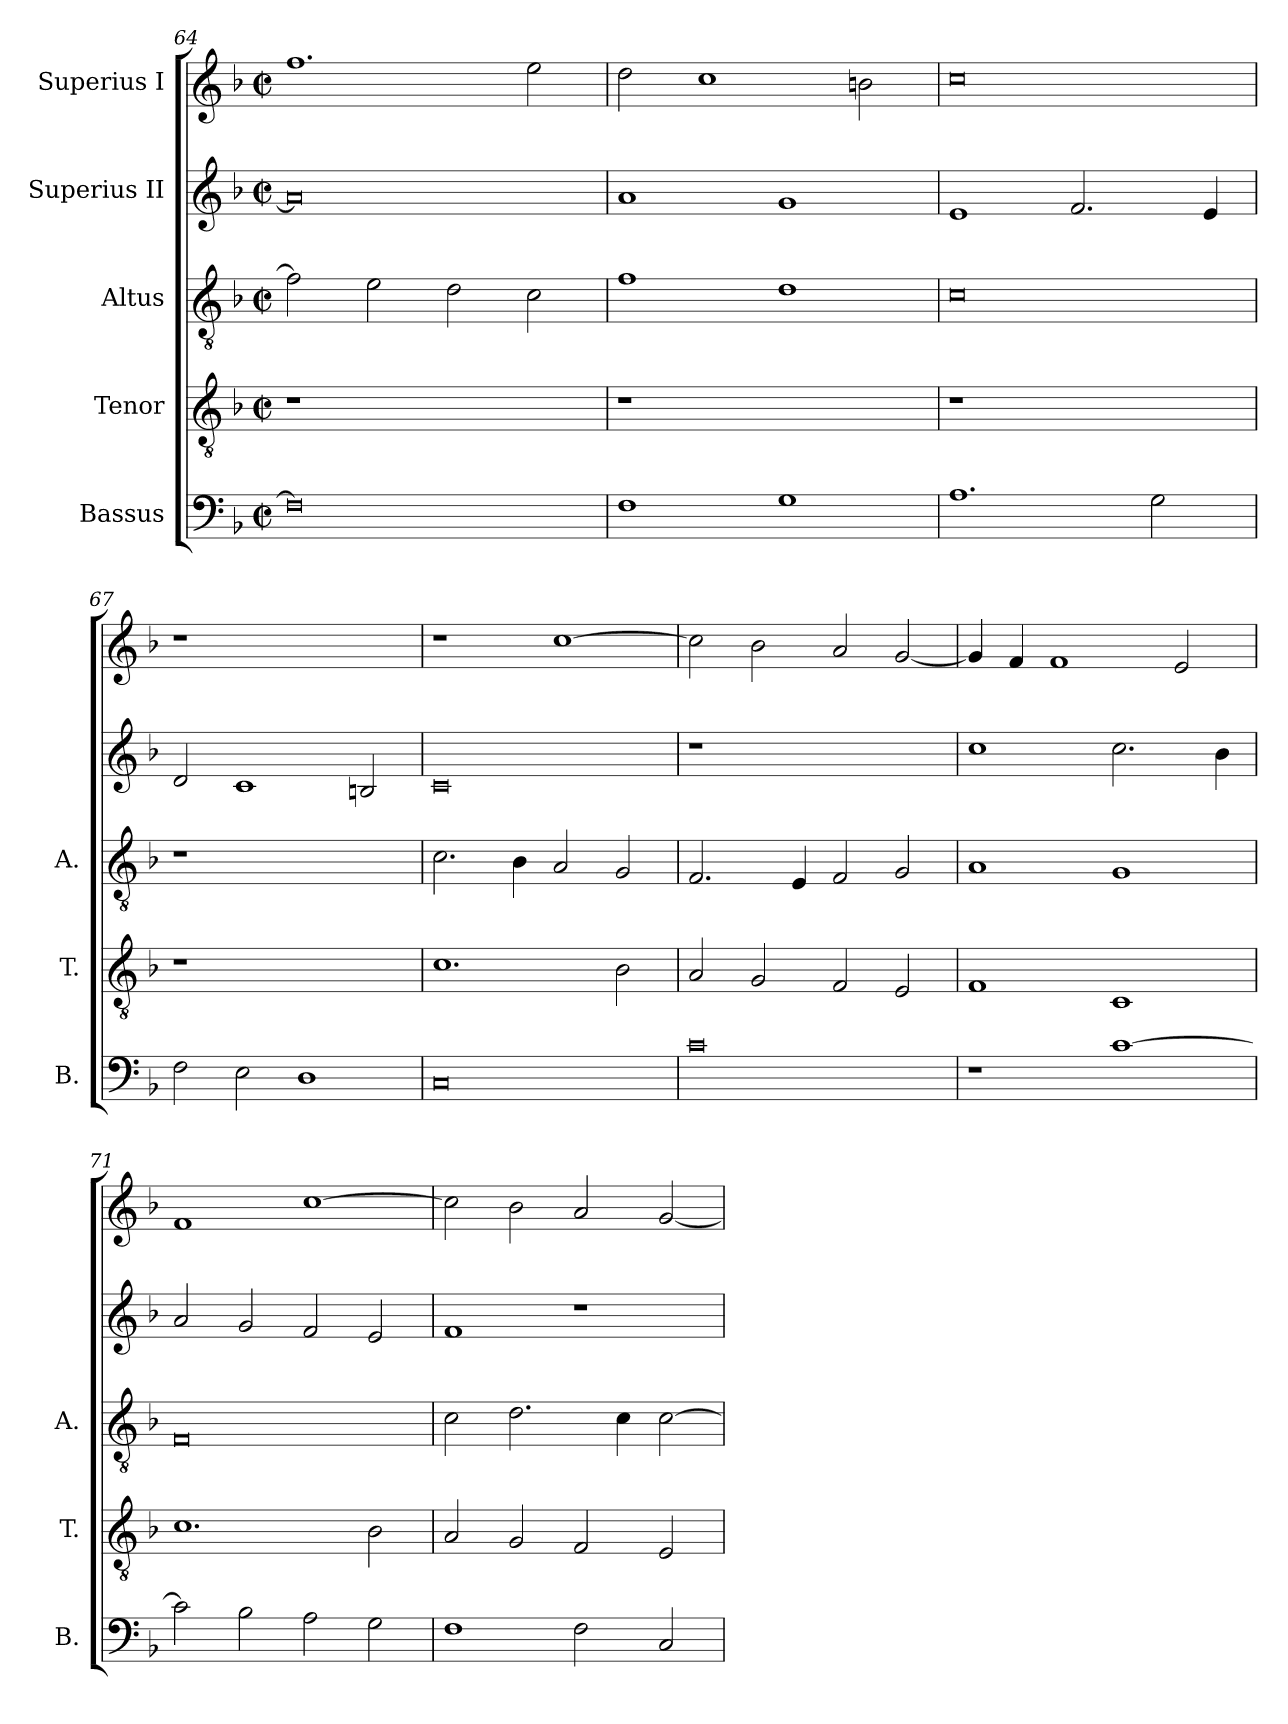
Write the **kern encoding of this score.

**kern	**kern	**kern	**kern	**kern
*part5	*part4	*part3	*part2	*part1
*staff5	*staff4	*staff3	*staff2	*staff1
*I"Bassus	*I"Tenor	*I"Altus	*I"Superius II	*I"Superius I
*I'B.	*I'T.	*I'A.	*	*
*clefF4	*clefGv2	*clefGv2	*clefG2	*clefG2
*	*ITrd7c12	*ITrd7c12	*	*
*k[b-]	*k[b-]	*k[b-]	*k[b-]	*k[b-]
*F:	*F:	*F:	*F:	*F:
*M2/2	*M2/2	*M2/2	*M2/2	*M2/2
*met(c|)	*met(c|)	*met(c|)	*met(c|)	*met(c|)
=64	=64	=64	=64	=64
!	!LO:N:vis=1	!	!	!
0Fi]	1r	2Fi\]	0ai]	1.ffi
.	.	2Ei\	.	.
.	1ryy	2Di\	.	.
.	.	2Ci\	.	2eei\
!!LO:LB:g=z
=65	=65	=65	=65	=65
!	!LO:N:vis=1	!	!	!
1Fi	1r	1Fi	1ai	2ddi\
.	.	.	.	1cci
1Gi	1ryy	1Di	1gi	.
.	.	.	.	2bni\
=66	=66	=66	=66	=66
!	!LO:N:vis=1	!	!	!
1.Ai	1r	0Ci	1ei	0cci
.	1ryy	.	2.fi/	.
2Gi\	.	.	.	.
.	.	.	4ei/	.
=67	=67	=67	=67	=67
!	!LO:N:vis=1	!LO:N:vis=1	!	!LO:N:vis=1
2Fi\	1r	1r	2di/	1r
2Ei\	.	.	1ci	.
1Di	1ryy	1ryy	.	1ryy
.	.	.	2Bni/	.
=68	=68	=68	=68	=68
0Ci	1.Ci	2.Ci\	0ci	1r
.	.	4BB-i\	.	.
.	.	2AAi/	.	[>1cci
.	2BB-i\	2GGi/	.	.
=69	=69	=69	=69	=69
!	!	!	!LO:N:vis=1	!
0ci	2AAi/	2.FFi/	1r	2cci\]
.	2GGi/	.	.	2b-i\
.	.	4EEi/	.	.
.	2FFi/	2FFi/	1ryy	2ai/
.	2EEi/	2GGi/	.	[<2gi/
!!LO:PB:g=z
=70	=70	=70	=70	=70
1r	1FFi	1AAi	1cci	4gi/]
.	.	.	.	4fi/
.	.	.	.	1fi
[>1ci	1CCi	1GGi	2.cci\	.
.	.	.	.	2ei/
.	.	.	4b-i\	.
=71	=71	=71	=71	=71
2ci\]	1.Ci	0FFi	2ai/	1fi
2B-i\	.	.	2gi/	.
2Ai\	.	.	2fi/	[>1cci
2Gi\	2BB-i\	.	2ei/	.
=72	=72	=72	=72	=72
1Fi	2AAi/	2Ci\	1fi	2cci\]
.	2GGi/	2.Di\	.	2b-i\
2Fi\	2FFi/	.	1r	2ai/
.	.	4Ci\	.	.
2Ci/	2EEi/	[>2Ci\	.	[<2gi/
=	=	=	=	=
*-	*-	*-	*-	*-
